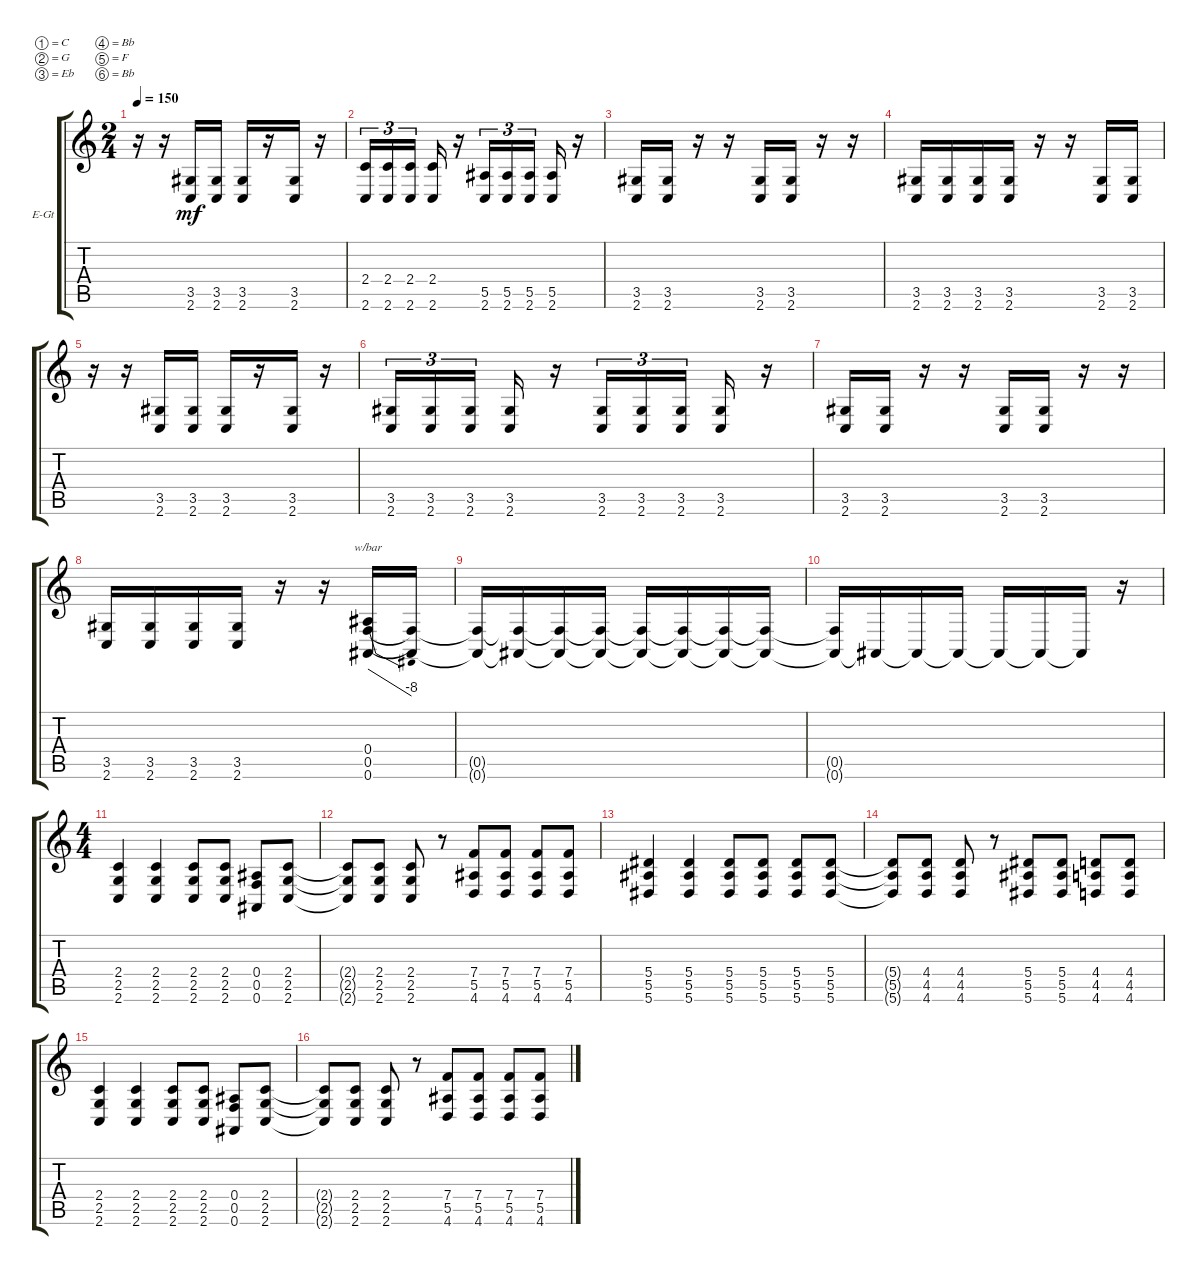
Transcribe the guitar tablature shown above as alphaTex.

\bracketExtendMode groupsimilarinstruments
\firstSystemTrackNameOrientation horizontal
\otherSystemsTrackNameOrientation horizontal
\track ("Electric Guitar 1" "E-Gt") {instrument distortionguitar}
\staff {score tabs}
\tuning (C4 G3 Eb3 Bb2 F2 Bb1)
\ts (2 4)
\tempo 150
\clef g2
\ks c
r.16{dy mf} r.16 (2.6 3.5).16 (3.5 2.6).16 (2.6 3.5).16 r.16 (3.5 2.6).16 r.16 |
(2.6 2.4).16{tu (3 2)} (2.6 2.4).16{tu (3 2)} (2.6 2.4).16{tu (3 2)} (2.6 2.4).16 r.16 (2.6 5.5).16{tu (3 2)} (5.5 2.6).16{tu (3 2)} (2.6 5.5).16{tu (3 2)} (5.5 2.6).16 r.16 |
(2.6 3.5).16 (3.5 2.6).16 r.16 r.16 (3.5 2.6).16 (2.6 3.5).16 r.16 r.16 |
(3.5 2.6).16 (3.5 2.6).16 (3.5 2.6).16 (3.5 2.6).16 r.16 r.16 (2.6 3.5).16 (3.5 2.6).16 |
r.16 r.16 (2.6 3.5).16 (3.5 2.6).16 (2.6 3.5).16 r.16 (3.5 2.6).16 r.16 |
(3.5 2.6).16{tu (3 2)} (2.6 3.5).16{tu (3 2)} (3.5 2.6).16{tu (3 2)} (2.6 3.5).16 r.16 (2.6 3.5).16{tu (3 2)} (3.5 2.6).16{tu (3 2)} (2.6 3.5).16{tu (3 2)} (3.5 2.6).16 r.16 |
(2.6 3.5).16 (3.5 2.6).16 r.16 r.16 (3.5 2.6).16 (2.6 3.5).16 r.16 r.16 |
(3.5 2.6).16 (3.5 2.6).16 (3.5 2.6).16 (3.5 2.6).16 r.16 r.16 (0.6 0.4 0.5).16{tbe (dive default 0 0 59.4 -32)} (0.6{t} 0.5{t}).16 |
(0.6{t} 0.5{t}).16 (0.6{t} 0.5{t}).16 (0.6{t} 0.5{t}).16 (0.6{t} 0.5{t}).16 (0.6{t} 0.5{t}).16 (0.6{t} 0.5{t}).16 (0.6{t} 0.5{t}).16 (0.6{t} 0.5{t}).16 |
(0.6{t} 0.5{t}).16 0.6{t}.16 0.6{t}.16 0.6{t}.16 0.6{t}.16 0.6{t}.16 0.6{t}.16 r.16 |
\ts (4 4)
(2.6 2.5 2.4).4 (2.4 2.5 2.6).4 (2.4 2.5 2.6).8 (2.6 2.5 2.4).8 (0.6 0.5 0.4).8 (2.5 2.4 2.6).8 |
(2.4{t} 2.5{t} 2.6{t}).8 (2.6 2.5 2.4).8 (2.6 2.5 2.4).8 r.8 (4.6 5.5 7.4).8 (7.4 4.6 5.5).8 (7.4 5.5 4.6).8 (4.6 5.5 7.4).8 |
(5.6 5.5 5.4).4 (5.4 5.5 5.6).4 (5.6 5.5 5.4).8 (5.4 5.5 5.6).8 (5.4 5.5 5.6).8 (5.6 5.5 5.4).8 |
(5.4{t} 5.5{t} 5.6{t}).8 (4.6 4.5 4.4).8 (4.4 4.5 4.6).8 r.8 (5.6 5.5 5.4).8 (5.4 5.5 5.6).8 (4.4 4.5 4.6).8 (4.6 4.5 4.4).8 |
(2.6 2.5 2.4).4 (2.4 2.5 2.6).4 (2.4 2.5 2.6).8 (2.6 2.5 2.4).8 (0.6 0.5 0.4).8 (2.5 2.4 2.6).8 |
(2.4{t} 2.5{t} 2.6{t}).8 (2.6 2.5 2.4).8 (2.6 2.5 2.4).8 r.8 (4.6 5.5 7.4).8 (7.4 4.6 5.5).8 (7.4 5.5 4.6).8 (4.6 5.5 7.4).8
